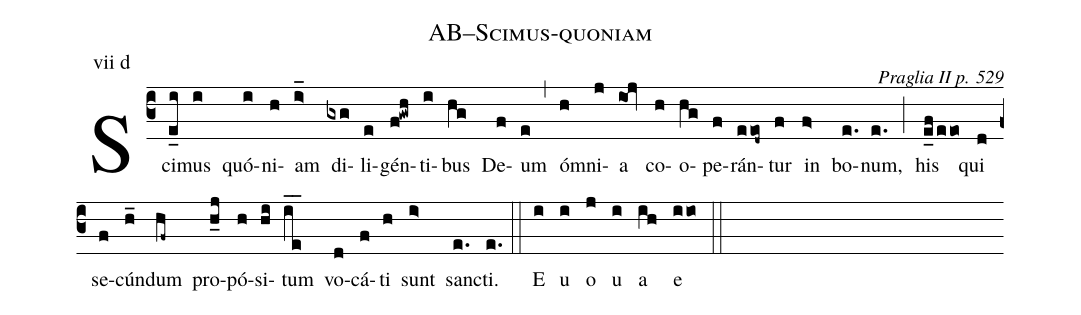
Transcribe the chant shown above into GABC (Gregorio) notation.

name: AB--Scimus-quoniam;
commentary: Praglia II p. 529;
annotation: vii d;
%%
(c3) Sci(e_i)mus(i) quó(i)ni(h)am(i>_) di(gxg)li(e)gén(f!gwh)ti(i)bus(hg) De(f)um(e) (,) óm(h)ni(j)a(iOj) co(h)o(hg)pe(f)rán(eeod~)tur(f) in(f>) bo(e.)num,(e.) (;) his(e_f/eeo) qui(d) se(f)cún(h_)dum(hf~) pro(h_j)pó(h)si(hi)tum(i_e_) vo(d)cá(f)ti(h) sunt(i>) san(e.)cti.(e.) (::) E(i) u(i) o(j) u(i) a(ih) e(iio) (::)
